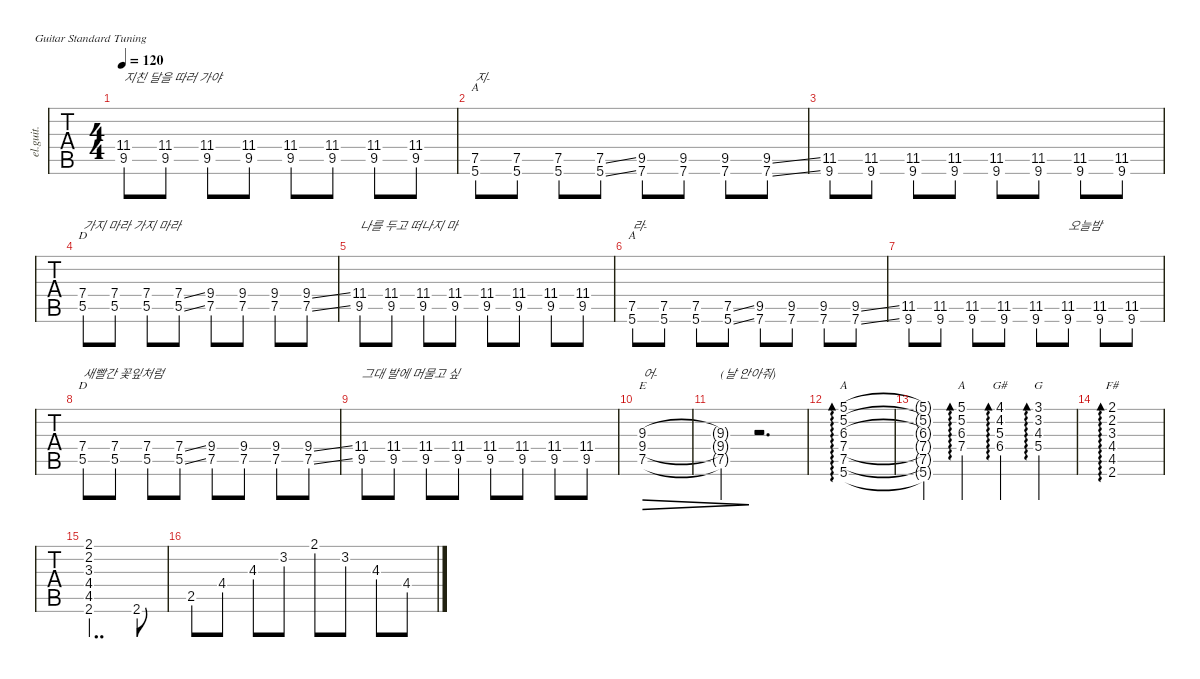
\defaultSystemsLayout 4
\hideDynamics
\bracketExtendMode nobrackets
\track ("Clean Guitar" "el.guit.") {instrument electricguitarclean}
\staff {tabs}
\tuning (E4 B3 G3 D3 A2 E2)
\chord ("A" x 2 2 2 0 x) {showdiagram false showfingering false barre (2 2)}
\chord ("D" 2 3 2 0 x x) {showdiagram false showfingering false barre 2}
\chord ("E" 0 0 1 2 2 0) {showdiagram false showfingering false}
\chord ("A" 5 5 6 7 7 5) {firstfret 5 showdiagram false showfingering false barre (5 5)}
\chord ("A" 5 5 6 7 x x) {firstfret 5 showdiagram false showfingering false barre 5}
\chord ("G#" 4 4 5 6 x x) {firstfret 4 showdiagram false showfingering false barre 4}
\chord ("G" 3 3 4 5 x x) {showdiagram false showfingering false barre 3}
\chord ("F#" 2 2 3 4 4 2) {showdiagram false showfingering false barre (2 2)}
\ts (4 4)
\tempo 120
\clef g2
\ks c
(9.5{acc #} 11.4{acc #}).8{txt "지친 달을 따러 가야" dy mf} (9.5{acc #} 11.4{acc #}).8 (9.5{acc #} 11.4{acc #}).8 (9.5{acc #} 11.4{acc #}).8 (9.5{acc #} 11.4{acc #}).8 (9.5{acc #} 11.4{acc #}).8 (9.5{acc #} 11.4{acc #}).8 (9.5{acc #} 11.4{acc #}).8 |
(5.6 7.5).8{ch "A" txt "지-"} (5.6 7.5).8 (5.6 7.5).8 (5.6{ss} 7.5{ss}).8 (7.6 9.5{acc #}).8 (7.6 9.5{acc #}).8 (7.6 9.5{acc #}).8 (7.6{ss} 9.5{ss acc #}).8 |
(9.6{acc #} 11.5{acc #}).8 (9.6{acc #} 11.5{acc #}).8 (9.6{acc #} 11.5{acc #}).8 (9.6{acc #} 11.5{acc #}).8 (9.6{acc #} 11.5{acc #}).8 (9.6{acc #} 11.5{acc #}).8 (9.6{acc #} 11.5{acc #}).8 (9.6{acc #} 11.5{acc #}).8 |
(5.5 7.4).8{ch "D" txt "가지 마라 가지 마라"} (5.5 7.4).8 (5.5 7.4).8 (5.5{ss} 7.4{ss}).8 (7.5 9.4).8 (7.5 9.4).8 (7.5 9.4).8 (7.5{ss} 9.4{ss}).8 |
(9.5{acc #} 11.4{acc #}).8{txt "나를 두고 떠나지 마"} (9.5{acc #} 11.4{acc #}).8 (9.5{acc #} 11.4{acc #}).8 (9.5{acc #} 11.4{acc #}).8 (9.5{acc #} 11.4{acc #}).8 (9.5{acc #} 11.4{acc #}).8 (9.5{acc #} 11.4{acc #}).8 (9.5{acc #} 11.4{acc #}).8 |
(5.6 7.5).8{ch "A" txt "라-"} (5.6 7.5).8 (5.6 7.5).8 (5.6{ss} 7.5{ss}).8 (7.6 9.5{acc #}).8 (7.6 9.5{acc #}).8 (7.6 9.5{acc #}).8 (7.6{ss} 9.5{ss acc #}).8 |
(9.6{acc #} 11.5{acc #}).8 (9.6{acc #} 11.5{acc #}).8 (9.6{acc #} 11.5{acc #}).8 (9.6{acc #} 11.5{acc #}).8 (9.6{acc #} 11.5{acc #}).8 (9.6{acc #} 11.5{acc #}).8{txt "오늘밤"} (9.6{acc #} 11.5{acc #}).8 (9.6{acc #} 11.5{acc #}).8 |
(5.5 7.4).8{ch "D" txt "새빨간 꽃잎처럼"} (5.5 7.4).8 (5.5 7.4).8 (5.5{ss} 7.4{ss}).8 (7.5 9.4).8 (7.5 9.4).8 (7.5 9.4).8 (7.5{ss} 9.4{ss}).8 |
(9.5{acc #} 11.4{acc #}).8{txt "그대 발에 머물고 싶"} (9.5{acc #} 11.4{acc #}).8 (9.5{acc #} 11.4{acc #}).8 (9.5{acc #} 11.4{acc #}).8 (9.5{acc #} 11.4{acc #}).8 (9.5{acc #} 11.4{acc #}).8 (9.5{acc #} 11.4{acc #}).8 (9.5{acc #} 11.4{acc #}).8 |
(9.3 9.4 7.5).1{ch "E" txt "어- " dec} |
(9.3{t} 9.4{t} 7.5{t}).4{txt "(날 안아줘)" dec} r.2{d} |
(5.1 5.2 6.3{acc #} 7.4 7.5 5.6).1{ad 0 ch "A"} |
(5.1{t} 5.2{t} 6.3{t acc #} 7.4{t} 7.5{x t} 5.6{t}).4 (5.1 5.2 6.3{acc #} 7.4).4{ad 0 ch "A"} (4.1{acc #} 4.2{acc #} 5.3 6.4{acc #}).4{ad 0 ch "G#"} (3.1 3.2 4.3 5.4).4{ad 0 ch "G"} |
(2.1{acc #} 2.2{acc #} 3.3{acc #} 4.4{acc #} 4.5{acc #} 2.6{acc #}).1{ad 0 ch "F#"} |
(2.1{acc #} 2.2{acc #} 3.3{acc #} 4.4{acc #} 4.5{acc #} 2.6{acc #}).2{dd} 2.6{acc #}.8 |
2.5.8 4.4{acc #}.8 4.3.8 3.2.8 2.1{acc #}.8 3.2.8 4.3.8 4.4{acc #}.8
